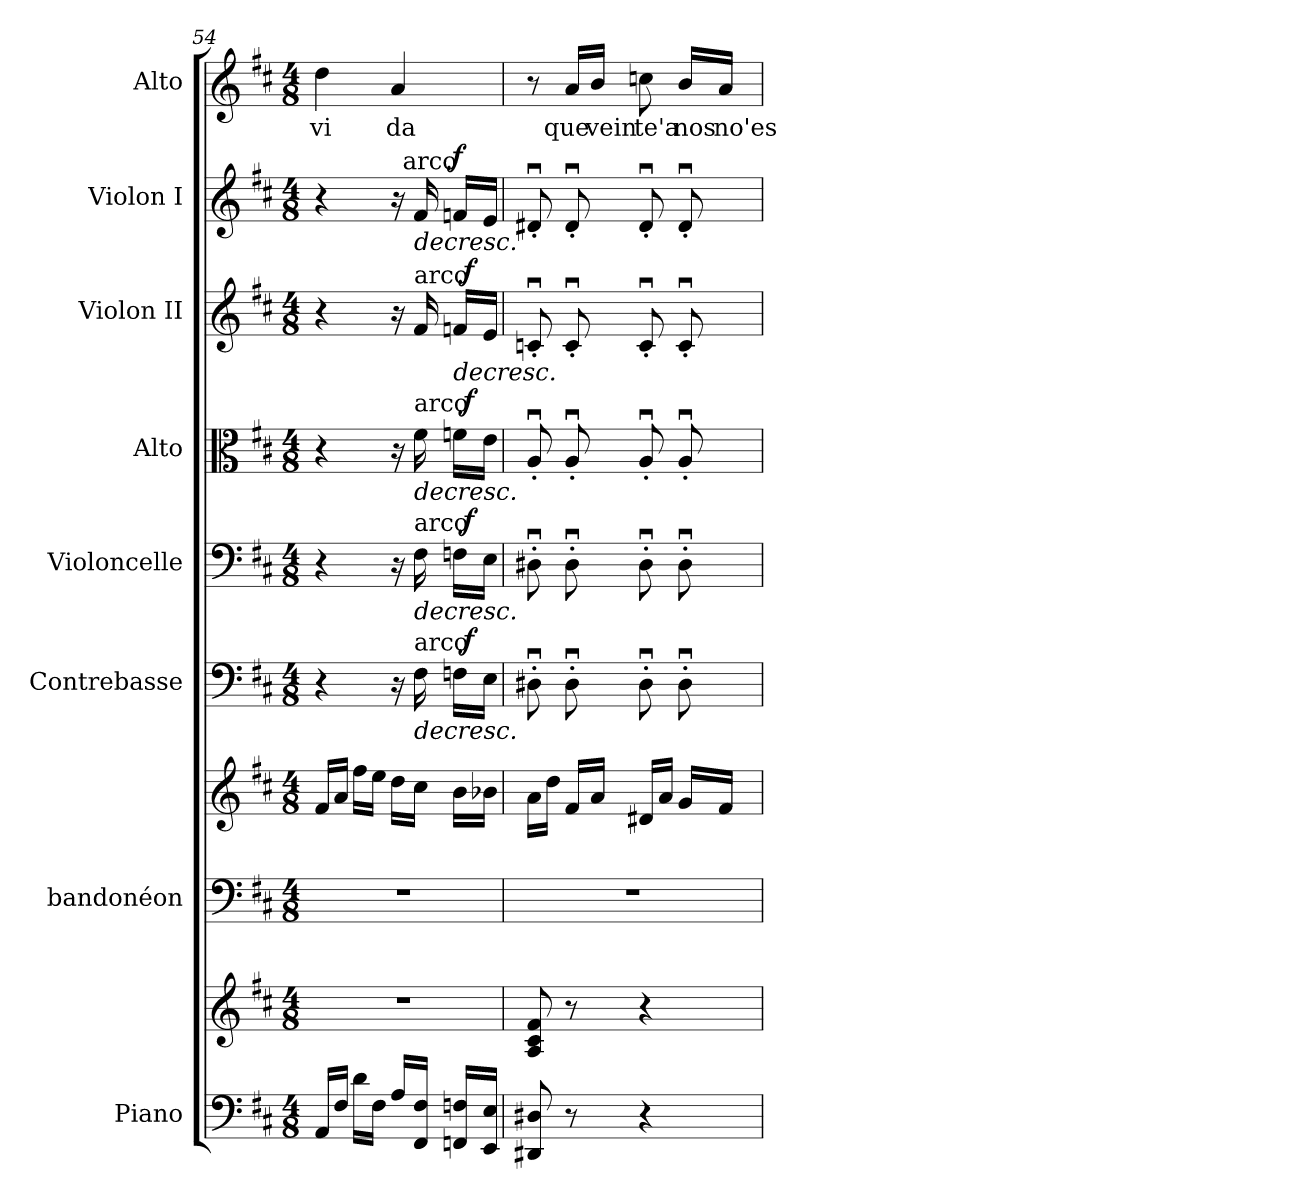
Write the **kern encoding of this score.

**kern	**kern	**kern	**kern	**kern	**dynam	**kern	**dynam	**kern	**dynam	**kern	**dynam	**kern	**dynam	**kern	**text
*part8	*part8	*part7	*part7	*part6	*part6	*part5	*part5	*part4	*part4	*part3	*part3	*part2	*part2	*part1	*part1
*staff10	*staff9	*staff8	*staff7	*staff6	*staff6	*staff5	*staff5	*staff4	*staff4	*staff3	*staff3	*staff2	*staff2	*staff1	*staff1
*I"Piano	*	*I"bandonéon	*	*I"Contrebasse	*	*I"Violoncelle	*	*I"Alto	*	*I"Violon II	*	*I"Violon I	*	*I"Alto	*
*I'Pno. 2	*	*I'bando.	*	*I'Cb.	*	*I'Vc.	*	*I'A	*	*I'Vln. II	*	*I'Vln. I	*	*I'A	*
*clefF4	*clefG2	*clefF4	*clefG2	*clefF4	*	*clefF4	*	*clefC3	*	*clefG2	*	*clefG2	*	*clefG2	*
*	*	*	*	*ITrd7c12	*	*	*	*	*	*	*	*	*	*	*
*k[f#c#]	*k[f#c#]	*k[f#c#]	*k[f#c#]	*k[f#c#]	*	*k[f#c#]	*	*k[f#c#]	*	*k[f#c#]	*	*k[f#c#]	*	*k[f#c#]	*
*D:	*D:	*D:	*D:	*D:	*	*D:	*	*D:	*	*D:	*	*D:	*	*D:	*
*M4/8	*M4/8	*M4/8	*M4/8	*M4/8	*	*M4/8	*	*M4/8	*	*M4/8	*	*M4/8	*	*M4/8	*
=54	=54	=54	=54	=54	=54	=54	=54	=54	=54	=54	=54	=54	=54	=54	=54
!	!	!	!	!	!	!	!	!	!	!	!	!	!	!	!LO:LY:b
*	*	*	*	*^	*	*^	*	*^	*	*^	*	*^	*	*	*
16AA/LL	2r	2r	16f#/LL	4r	4ryy	.	4r	4ryy	.	4r	4ryy	.	4r	4ryy	.	4r	4ryy	.	4dd\	vi
16F#/JJ	.	.	16a/JJ	.	.	.	.	.	.	.	.	.	.	.	.	.	.	.	.	.
16d\LL	.	.	16ff#\LL	.	.	.	.	.	.	.	.	.	.	.	.	.	.	.	.	.
16F#\JJ	.	.	16ee\JJ	.	.	.	.	.	.	.	.	.	.	.	.	.	.	.	.	.
!	!	!	!	!	!	!	!	!	!	!	!	!	!	!	!	!	!	!	!	!LO:LY:b
16A/LL	.	.	16dd\LL	16r	8ryy	.	16r	8ryy	.	16r	8ryy	.	16r	8ryy	.	16r	32ryy	.	4a/	da
!	!	!	!	!	!	!	!	!	!	!	!	!	!	!	!	!	!LO:TX:a:t=arco	!	!	!
.	.	.	.	.	.	.	.	.	.	.	.	.	.	.	.	.	8..ryy	.	.	.
!	!	!	!	!	!	!	!	!	!	!	!	!	!LO:TX:a:t=arco	!	!	!	!	!	!	!
!	!	!	!	!	!	!	!	!	!	!LO:TX:a:t=arco	!	!	!	!	!	!	!	!	!	!
!	!	!	!	!	!	!	!LO:TX:a:t=arco	!	!	!	!	!	!	!	!	!	!	!	!	!
!	!	!	!	!LO:TX:a:t=arco	!	!	!	!	!	!	!	!	!	!	!	!	!	!	!	!
!	!	!	!	!	!	!LO:HP:b	!	!	!LO:HP:b	!	!	!LO:HP:b	!	!	!	!	!	!LO:HP:b	!	!
16FF#/ 16F#/JJ	.	.	16cc#\JJ	16FF#\	.	>	16F#\	.	>	16f#\	.	>	16f#/	.	.	16f#/	.	>	.	.
!	!	!	!	!	!	!	!	!	!	!	!	!	!	!	!LO:HP:b	!	!	!LO:DY:a	!	!
16FFn/ 16Fn/LL	.	.	16b\LL	16FFn\LL	32ryy	.	16Fn\LL	32ryy	.	16fn\LL	32ryy	.	16fn/LL	32ryy	>	16fn/LL	.	f	.	.
!	!	!	!	!	!	!LO:DY:a	!	!	!LO:DY:a	!	!	!LO:DY:a	!	!	!LO:DY:a	!	!	!	!	!
.	.	.	.	.	16.ryy	f	.	16.ryy	f	.	16.ryy	f	.	16.ryy	f	.	.	.	.	.
16EE/ 16E/JJ	.	.	16b-X\JJ	16EE\JJ	.	.	16E\JJ	.	.	16e\JJ	.	]	16e/JJ	.	.	16e/JJ	.	]	.	.
.	.	.	.	.	.	]	.	.	]	.	.	.	.	.	]	.	.	.	.	.
*	*	*	*	*v	*v	*	*	*	*	*v	*v	*	*v	*v	*	*v	*v	*	*	*
*	*	*	*	*	*	*v	*v	*	*	*	*	*	*	*	*	*
=55	=55	=55	=55	=55	=55	=55	=55	=55	=55	=55	=55	=55	=55	=55	=55
8DD#X/ 8D#X/	8A/ 8c#/ 8f#/	2r	16a\LL	8DD#Xu>'>\	.	8D#Xu>'>\	.	8Au>'</	.	8cnu>'</	.	8d#Xu>'</	.	8r	.
.	.	.	16dd\JJ	.	.	.	.	.	.	.	.	.	.	.	.
!	!	!	!	!	!	!	!	!	!	!	!	!	!	!	!LO:LY:b
8r	8r	.	16f#/LL	8DD#u>'>\	.	8D#u>'>\	.	8Au>'</	.	8cu>'</	.	8d#u>'</	.	16a/LL	que
!	!	!	!	!	!	!	!	!	!	!	!	!	!	!	!LO:LY:b
.	.	.	16a/JJ	.	.	.	.	.	.	.	.	.	.	16b/JJ	vein
!	!	!	!	!	!	!	!	!	!	!	!	!	!	!	!LO:LY:b
4r	4r	.	16d#X/LL	8DD#u>'>\	.	8D#u>'>\	.	8Au>'</	.	8cu>'</	.	8d#u>'</	.	8ccn\	te'a
.	.	.	16a/JJ	.	.	.	.	.	.	.	.	.	.	.	.
!	!	!	!	!	!	!	!	!	!	!	!	!	!	!	!LO:LY:b
.	.	.	16g/LL	8DD#u>'>\	.	8D#u>'>\	.	8Au>'</	.	8cu>'</	.	8d#u>'</	.	16b/LL	nos
!	!	!	!	!	!	!	!	!	!	!	!	!	!	!	!LO:LY:b
.	.	.	16f#/JJ	.	.	.	.	.	.	.	.	.	.	16a/JJ	no'es
=	=	=	=	=	=	=	=	=	=	=	=	=	=	=	=
*-	*-	*-	*-	*-	*-	*-	*-	*-	*-	*-	*-	*-	*-	*-	*-
